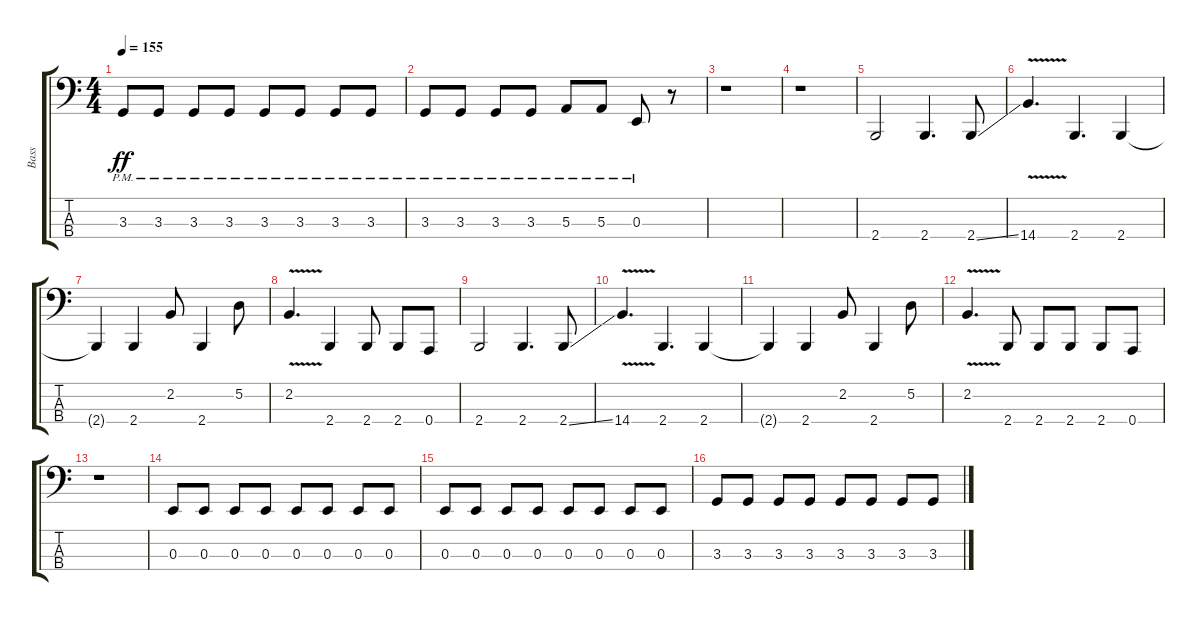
\track ("Bass" "Bass") {instrument distortionguitar}
\staff {score tabs}
\tuning (D2 A1 E1 A0) {hide}
\ts (4 4)
\tempo 155
\clef f4
\ks c
3.3{pm}.8{dy ff} 3.3{pm}.8 3.3{pm}.8 3.3{pm}.8 3.3{pm}.8 3.3{pm}.8 3.3{pm}.8 3.3{pm}.8 |
3.3{pm}.8 3.3{pm}.8 3.3{pm}.8 3.3{pm}.8 5.3{pm}.8 5.3{pm}.8 0.3{pm}.8 r.8 |
r.1 |
r.1 |
2.4.2 2.4.4{d} 2.4{ss}.8 |
14.4{v}.4{d} 2.4.4{d} 2.4.4 |
2.4{t}.4 2.4.4 2.2.8 2.4.4 5.2.8 |
2.2{v}.4{d} 2.4.4 2.4.8 2.4.8 0.4.8 |
2.4.2 2.4.4{d} 2.4{ss}.8 |
14.4{v}.4{d} 2.4.4{d} 2.4.4 |
2.4{t}.4 2.4.4 2.2.8 2.4.4 5.2.8 |
2.2{v}.4{d} 2.4.8 2.4.8 2.4.8 2.4.8 0.4.8 |
r.1 |
0.3.8 0.3.8 0.3.8 0.3.8 0.3.8 0.3.8 0.3.8 0.3.8 |
0.3.8 0.3.8 0.3.8 0.3.8 0.3.8 0.3.8 0.3.8 0.3.8 |
3.3.8 3.3.8 3.3.8 3.3.8 3.3.8 3.3.8 3.3.8 3.3.8
